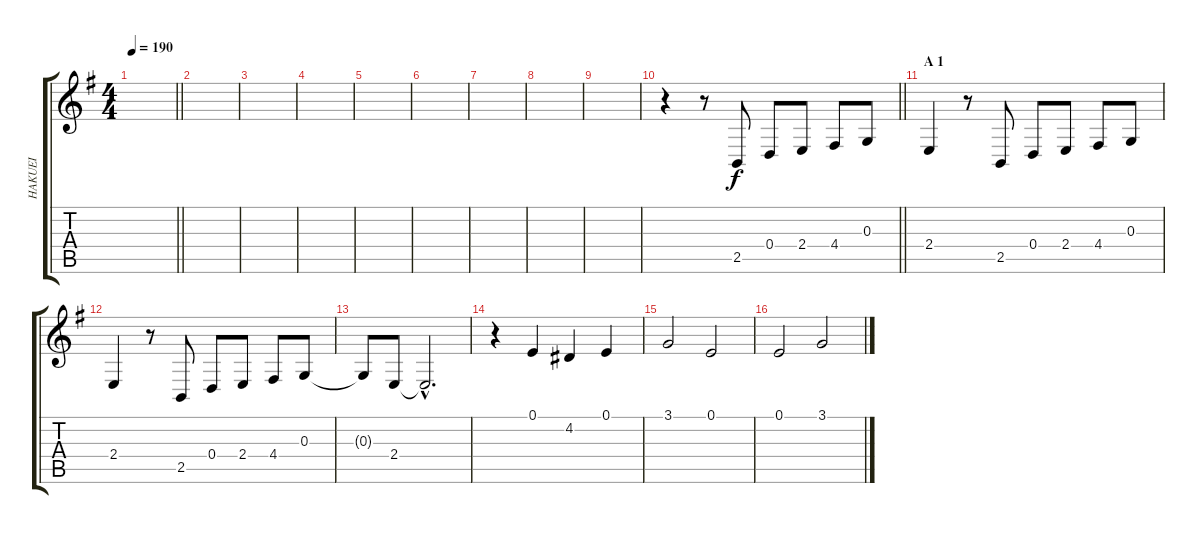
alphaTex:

\track ("HAKUEI" "HAKUEI") {instrument oboe}
\staff {score tabs}
\tuning (E4 B3 G3 D3 A2 E2) {hide}
\ts (4 4)
\tempo 190
\clef g2
\barLineRight lightlight
\ks g
|
|
|
|
|
|
|
|
|
\barLineRight lightlight
r.4 r.8 2.5.8 0.4.8 2.4.8 4.4.8 0.3.8 |
\section ("" "A 1")
2.4.4 r.8 2.5.8 0.4.8 2.4.8 4.4.8 0.3.8 |
2.4.4 r.8 2.5.8 0.4.8 2.4.8 4.4.8 0.3.8 |
0.3{t}.8 2.4.8 2.4{hac t}.2{d} |
r.4 0.1.4 4.2.4 0.1.4 |
3.1.2 0.1.2 |
0.1.2 3.1.2
